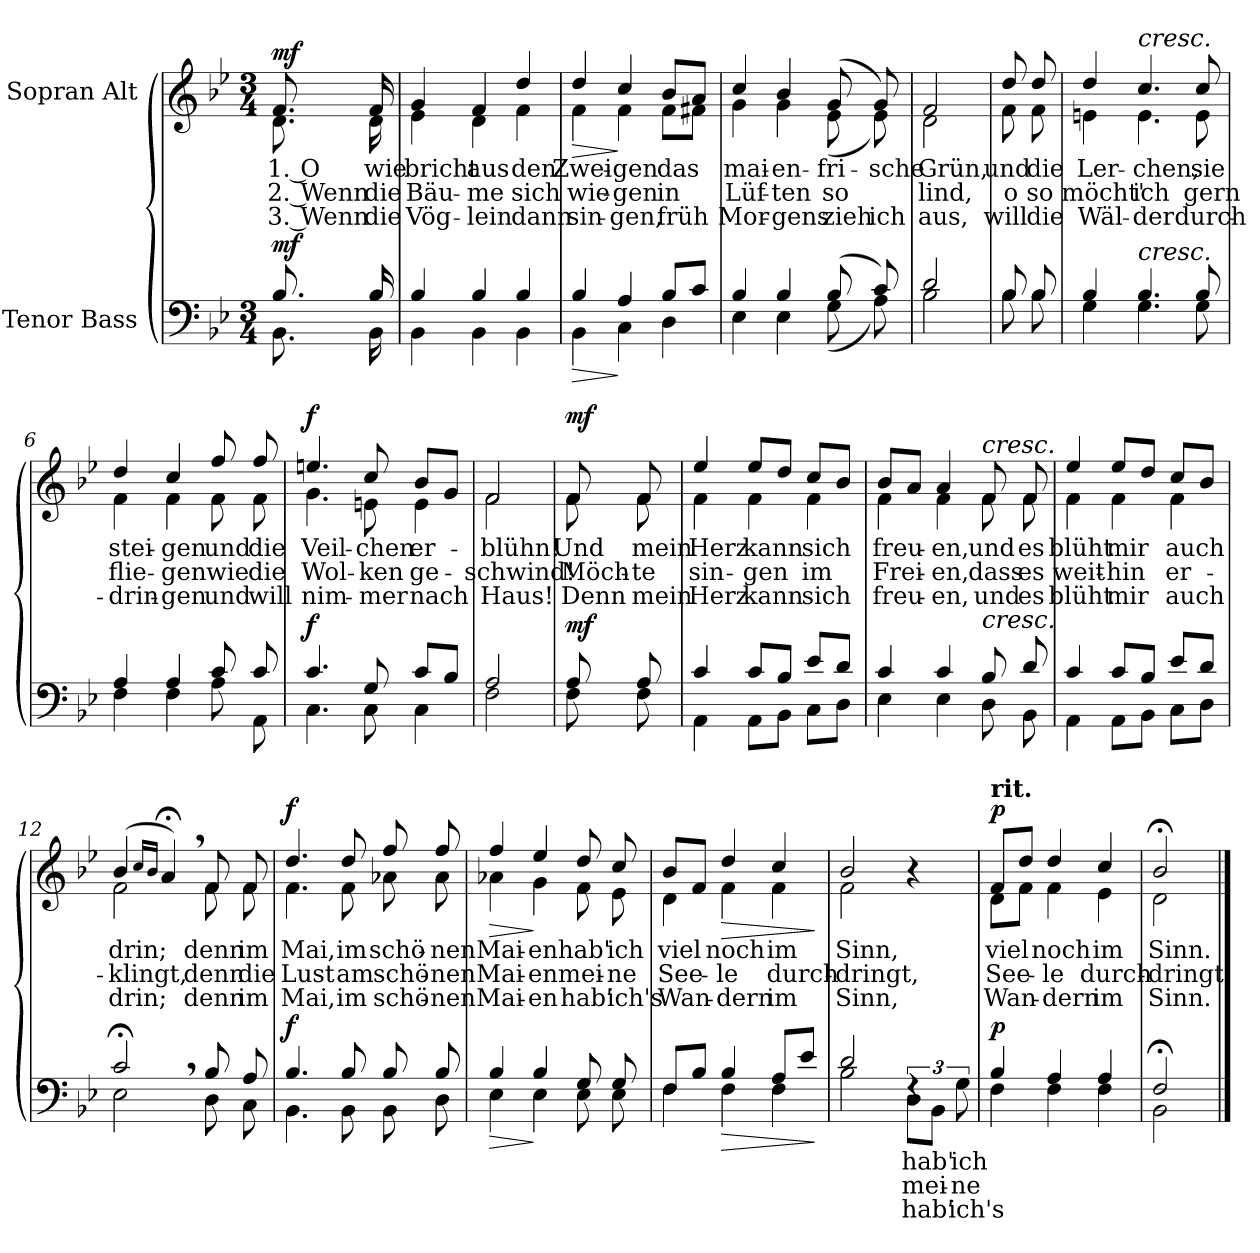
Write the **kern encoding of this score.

**kern	**text	**text	**text	**dynam	**kern	**text	**text	**text	**dynam
*part2	*part2	*part2	*part2	*part2	*part1	*part1	*part1	*part1	*part1
*staff2	*staff2	*staff2	*staff2	*staff2	*staff1	*staff1	*staff1	*staff1	*staff1
*I"Tenor Bass	*	*	*	*	*I"Sopran Alt	*	*	*	*
*clefF4	*	*	*	*	*clefG2	*	*	*	*
*k[b-e-]	*	*	*	*	*k[b-e-]	*	*	*	*
*M3/4	*	*	*	*	*M3/4	*	*	*	*
=	=	=	=	=	=	=	=	=	=
*^	*	*	*	*	*	*	*	*	*
!	!	!	!	!	!	!LO:TX:a:B:t=Frisch und heiter	!	!	!	!
!	!	!	!	!	!LO:DY:a	!	!LO:LY:b	!LO:LY:b	!LO:LY:b	!LO:DY:a
*	*	*	*	*	*	*^	*	*	*	*
8.B-/	8.BB-\	.	.	.	mf	8.f/	8.d\	1. O	2. Wenn	3. Wenn	mf
!	!	!	!	!	!	!	!	!LO:LY:b	!LO:LY:b	!LO:LY:b	!
16B-/	16BB-\	.	.	.	.	16f/	16d\	wie	die	die	.
=1	=1	=1	=1	=1	=1	=1	=1	=1	=1	=1	=1
!	!	!	!	!	!	!	!	!LO:LY:b	!LO:LY:b	!LO:LY:b	!
4B-/	4BB-\	.	.	.	.	4g/	4e-\	bricht	Bäu-	Vög-	.
!	!	!	!	!	!	!	!	!LO:LY:b	!LO:LY:b	!LO:LY:b	!
4B-/	4BB-\	.	.	.	.	4f/	4d\	aus	-me	-lein	.
!	!	!	!	!	!	!	!	!LO:LY:b	!LO:LY:b	!LO:LY:b	!
4B-/	4BB-\	.	.	.	.	4dd/	4f\	den	sich	dann	.
=2	=2	=2	=2	=2	=2	=2	=2	=2	=2	=2	=2
!	!	!	!	!	!LO:HP:b	!	!	!LO:LY:b	!LO:LY:b	!LO:LY:b	!LO:HP:b
4B-/	4BB-\	.	.	.	>	4dd/	4f\	Zwei-	wie-	sin-	>
!	!	!	!	!	!	!	!	!LO:LY:b	!LO:LY:b	!LO:LY:b	!
4A/	4C\	.	.	.	]	4cc/	4f\	-gen	-gen	-gen,	]
!	!	!	!	!	!	!	!	!LO:LY:b	!LO:LY:b	!LO:LY:b	!
8B-/L	4D\	.	.	.	.	8b-/L	8f\L	das	in	früh	.
8c/J	.	.	.	.	.	8a/J	8f#X\J	.	.	.	.
=3	=3	=3	=3	=3	=3	=3	=3	=3	=3	=3	=3
!	!	!	!	!	!	!	!	!LO:LY:b	!LO:LY:b	!LO:LY:b	!
4B-/	4E-\	.	.	.	.	4cc/	4g\	mai-	Lüf-	Mor-	.
!	!	!	!	!	!	!	!	!LO:LY:b	!LO:LY:b	!LO:LY:b	!
4B-/	4E-\	.	.	.	.	4b-/	4g\	-en-	-ten	-gens	.
!	!	!	!	!	!	!	!	!LO:LY:b	!LO:LY:b	!LO:LY:b	!
(8B-/	(8G\	.	.	.	.	(8g/	(8e-\	-fri-	so	zieh	.
!	!	!	!	!	!	!	!	!LO:LY:b	!	!LO:LY:b	!
8c/)	8A\)	.	.	.	.	8g/)	8e-\)	-sche	.	ich	.
=4	=4	=4	=4	=4	=4	=4	=4	=4	=4	=4	=4
!	!	!	!	!	!	!	!	!LO:LY:b	!LO:LY:b	!LO:LY:b	!
2d/	2B-\	.	.	.	.	2f/	2d\	Grün,	lind,	aus,	.
!!LO:LB:g=z	!!
=4X1	=4X1	=4X1	=4X1	=4X1	=4X1	=4X1	=4X1	=4X1	=4X1	=4X1	=4X1
!	!	!	!	!	!	!	!	!LO:LY:b	!LO:LY:b	!LO:LY:b	!
8B-/	8B-\	.	.	.	.	8dd/	8f\	und	o	will	.
!	!	!	!	!	!	!	!	!LO:LY:b	!LO:LY:b	!LO:LY:b	!
8B-/	8B-\	.	.	.	.	8dd/	8f\	die	so	die	.
=5	=5	=5	=5	=5	=5	=5	=5	=5	=5	=5	=5
!	!	!	!	!	!	!	!	!LO:LY:b	!LO:LY:b	!LO:LY:b	!
4B-/	4G\	.	.	.	.	4dd/	4en\	Ler-	möcht'	Wäl-	.
!	!	!	!	!	!	!LO:TX:a:i:t=cresc.	!	!	!	!	!
!LO:TX:a:i:t=cresc.	!	!	!	!	!	!	!	!	!	!	!
!	!	!	!	!	!	!	!	!LO:LY:b	!LO:LY:b	!LO:LY:b	!
4.B-/	4.G\	.	.	.	.	4.cc/	4.e\	-chen,	ich	-der	.
!	!	!	!	!	!	!	!	!LO:LY:b	!LO:LY:b	!LO:LY:b	!
8B-/	8G\	.	.	.	.	8cc/	8e\	sie	gern	durch-	.
=6	=6	=6	=6	=6	=6	=6	=6	=6	=6	=6	=6
!	!	!	!	!	!	!	!	!LO:LY:b	!LO:LY:b	!LO:LY:b	!
4A/	4F\	.	.	.	.	4dd/	4f\	stei-	flie-	-drin-	.
!	!	!	!	!	!	!	!	!LO:LY:b	!LO:LY:b	!LO:LY:b	!
4A/	4F\	.	.	.	.	4cc/	4f\	-gen	-gen	-gen	.
!	!	!	!	!	!	!	!	!LO:LY:b	!LO:LY:b	!LO:LY:b	!
8c/	8A\	.	.	.	.	8ff/	8f\	und	wie	und	.
!	!	!	!	!	!	!	!	!LO:LY:b	!LO:LY:b	!LO:LY:b	!
8c/	8AA\	.	.	.	.	8ff/	8f\	die	die	will	.
=7	=7	=7	=7	=7	=7	=7	=7	=7	=7	=7	=7
!	!	!	!	!	!LO:DY:a	!	!	!LO:LY:b	!LO:LY:b	!LO:LY:b	!LO:DY:a
4.c/	4.C\	.	.	.	f	4.een/	4.g\	Veil-	Wol-	nim-	f
!	!	!	!	!	!	!	!	!LO:LY:b	!LO:LY:b	!LO:LY:b	!
8G/	8C\	.	.	.	.	8cc/	8en\	-chen	-ken	-mer	.
!	!	!	!	!	!	!	!	!LO:LY:b	!LO:LY:b	!LO:LY:b	!
8c/L	4C\	.	.	.	.	8b-/L	4e\	er-	ge-	nach	.
8B-/J	.	.	.	.	.	8g/J	.	.	.	.	.
=8	=8	=8	=8	=8	=8	=8	=8	=8	=8	=8	=8
!	!	!	!	!	!	!	!	!LO:LY:b	!LO:LY:b	!LO:LY:b	!
2A/	2F\	.	.	.	.	2f/	2f\	-blühn!	-schwind!	Haus!	.
!!LO:LB:g=z	!!
=8X2	=8X2	=8X2	=8X2	=8X2	=8X2	=8X2	=8X2	=8X2	=8X2	=8X2	=8X2
!	!	!	!	!	!LO:DY:a	!	!	!LO:LY:b	!LO:LY:b	!LO:LY:b	!LO:DY:a
8A/	8F\	.	.	.	mf	8f/	8f\	Und	Möch-	Denn	mf
!	!	!	!	!	!	!	!	!LO:LY:b	!LO:LY:b	!LO:LY:b	!
8A/	8F\	.	.	.	.	8f/	8f\	mein	-te	mein	.
=9	=9	=9	=9	=9	=9	=9	=9	=9	=9	=9	=9
!	!	!	!	!	!	!	!	!LO:LY:b	!LO:LY:b	!LO:LY:b	!
4c/	4AA\	.	.	.	.	4ee-/	4f\	Herz	sin-	Herz	.
!	!	!	!	!	!	!	!	!LO:LY:b	!LO:LY:b	!LO:LY:b	!
8c/L	8AA\L	.	.	.	.	8ee-/L	4f\	kann	-gen	kann	.
8B-/J	8BB-\J	.	.	.	.	8dd/J	.	.	.	.	.
!	!	!	!	!	!	!	!	!LO:LY:b	!LO:LY:b	!LO:LY:b	!
8e-/L	8C\L	.	.	.	.	8cc/L	4f\	sich	im	sich	.
8d/J	8D\J	.	.	.	.	8b-/J	.	.	.	.	.
=10	=10	=10	=10	=10	=10	=10	=10	=10	=10	=10	=10
!	!	!	!	!	!	!	!	!LO:LY:b	!LO:LY:b	!LO:LY:b	!
4c/	4E-\	.	.	.	.	8b-/L	4f\	freu-	Frei-	freu-	.
.	.	.	.	.	.	8a/J	.	.	.	.	.
!	!	!	!	!	!	!	!	!LO:LY:b	!LO:LY:b	!LO:LY:b	!
4c/	4E-\	.	.	.	.	4a/	4f\	-en,	-en,	-en,	.
!	!	!	!	!	!	!LO:TX:a:i:t=cresc.	!	!	!	!	!
!LO:TX:a:i:t=cresc.	!	!	!	!	!	!	!	!	!	!	!
!	!	!	!	!	!	!	!	!LO:LY:b	!LO:LY:b	!LO:LY:b	!
8B-/	8D\	.	.	.	.	8f/	8f\	und	dass	und	.
!	!	!	!	!	!	!	!	!LO:LY:b	!LO:LY:b	!LO:LY:b	!
8d/	8BB-\	.	.	.	.	8f/	8f\	es	es	es	.
=11	=11	=11	=11	=11	=11	=11	=11	=11	=11	=11	=11
!	!	!	!	!	!	!	!	!LO:LY:b	!LO:LY:b	!LO:LY:b	!
4c/	4AA\	.	.	.	.	4ee-/	4f\	blüht	weit-	blüht	.
!	!	!	!	!	!	!	!	!LO:LY:b	!LO:LY:b	!LO:LY:b	!
8c/L	8AA\L	.	.	.	.	8ee-/L	4f\	mir	-hin	mir	.
8B-/J	8BB-\J	.	.	.	.	8dd/J	.	.	.	.	.
!	!	!	!	!	!	!	!	!LO:LY:b	!LO:LY:b	!LO:LY:b	!
8e-/L	8C\L	.	.	.	.	8cc/L	4f\	auch	er-	auch	.
8d/J	8D\J	.	.	.	.	8b-/J	.	.	.	.	.
=12	=12	=12	=12	=12	=12	=12	=12	=12	=12	=12	=12
!	!	!	!	!	!	!	!	!LO:LY:b	!LO:LY:b	!LO:LY:b	!
2c;<,/	2E-\	.	.	.	.	(4b-/	2f\	drin;	-klingt,	drin;	.
.	.	.	.	.	.	16qcc/LL	.	.	.	.	.
.	.	.	.	.	.	16qb-/JJ	.	.	.	.	.
.	.	.	.	.	.	4a;<,/)	.	.	.	.	.
!	!	!	!	!	!	!	!	!LO:LY:b	!LO:LY:b	!LO:LY:b	!
8B-/	8D\	.	.	.	.	8f/	8f\	denn	denn	denn	.
!	!	!	!	!	!	!	!	!LO:LY:b	!LO:LY:b	!LO:LY:b	!
8A/	8C\	.	.	.	.	8f/	8f\	im	die	im	.
!!LO:LB:g=z	!!
=13	=13	=13	=13	=13	=13	=13	=13	=13	=13	=13	=13
!	!	!	!	!	!LO:DY:a	!	!	!LO:LY:b	!LO:LY:b	!LO:LY:b	!LO:DY:a
4.B-/	4.BB-\	.	.	.	f	4.dd/	4.f\	Mai,	Lust	Mai,	f
!	!	!	!	!	!	!	!	!LO:LY:b	!LO:LY:b	!LO:LY:b	!
8B-/	8BB-\	.	.	.	.	8dd/	8f\	im	am	im	.
!	!	!	!	!	!	!	!	!LO:LY:b	!LO:LY:b	!LO:LY:b	!
8B-/	8BB-\	.	.	.	.	8ff/	8a-X\	schö-	schö-	schö-	.
!	!	!	!	!	!	!	!	!LO:LY:b	!LO:LY:b	!LO:LY:b	!
8B-/	8D\	.	.	.	.	8ff/	8a-\	-nen	-nen	-nen	.
=14	=14	=14	=14	=14	=14	=14	=14	=14	=14	=14	=14
!	!	!	!	!	!LO:HP:b	!	!	!LO:LY:b	!LO:LY:b	!LO:LY:b	!LO:HP:b
4B-/	4E-\	.	.	.	>	4ff/	4a-X\	Mai-	Mai-	Mai-	>
!	!	!	!	!	!	!	!	!LO:LY:b	!LO:LY:b	!LO:LY:b	!
4B-/	4E-\	.	.	.	]	4ee-/	4g\	-en	-en	-en	]
!	!	!	!	!	!	!	!	!LO:LY:b	!LO:LY:b	!LO:LY:b	!
8G/	8E-\	.	.	.	.	8dd/	8f\	hab'	mei-	hab'	.
!	!	!	!	!	!	!	!	!LO:LY:b	!LO:LY:b	!LO:LY:b	!
8G/	8E-\	.	.	.	.	8cc/	8e-\	ich	-ne	ich's	.
=15	=15	=15	=15	=15	=15	=15	=15	=15	=15	=15	=15
!	!	!	!	!	!	!	!	!LO:LY:b	!LO:LY:b	!LO:LY:b	!
8F/L	4F\	.	.	.	.	8b-/L	4d\	viel	See-	Wan-	.
8B-/J	.	.	.	.	.	8f/J	.	.	.	.	.
!	!	!	!	!	!LO:HP:b	!	!	!LO:LY:b	!LO:LY:b	!LO:LY:b	!LO:HP:b
4B-/	4F\	.	.	.	>	4dd/	4f\	noch	-le	-dern	>
!	!	!	!	!	!	!	!	!LO:LY:b	!LO:LY:b	!LO:LY:b	!
8A/L	4F\	.	.	.	.	4cc/	4f\	im	durch-	im	.
8e-/J	.	.	.	.	.	.	.	.	.	.	.
*v	*v	*	*	*	*	*	*	*	*	*	*
*	*	*	*	*	*v	*v	*	*	*	*
.	.	.	.	]	.	.	.	.	]
=16	=16	=16	=16	=16	=16	=16	=16	=16	=16
*^	*	*	*	*	*	*	*	*	*
!	!	!	!	!	!	!	!LO:LY:b	!LO:LY:b	!LO:LY:b	!
*	*	*	*	*	*	*^	*	*	*	*
2d/	2B-\	.	.	.	.	2b-/	2f\	Sinn,	-dringt,	Sinn,	.
!	!	!LO:LY:b	!LO:LY:b	!LO:LY:b	!	!	!	!	!	!	!
4rF	12D\L	hab'	mei-	hab'	.	4r	4ryy	.	.	.	.
.	12BB-\J	.	.	.	.	.	.	.	.	.	.
!	!	!LO:LY:b	!LO:LY:b	!LO:LY:b	!	!	!	!	!	!	!
.	12G\	ich	-ne	ich's	.	.	.	.	.	.	.
=17	=17	=17	=17	=17	=17	=17	=17	=17	=17	=17	=17
!	!	!	!	!	!	!LO:TX:a:B:t=rit.	!	!	!	!	!
!	!	!	!	!	!LO:DY:a	!	!	!LO:LY:b	!LO:LY:b	!LO:LY:b	!LO:DY:a
4B-/	4F\	.	.	.	p	8f/L	8d\L	viel	See-	Wan-	p
.	.	.	.	.	.	8dd/J	8f\J	.	.	.	.
!	!	!	!	!	!	!	!	!LO:LY:b	!LO:LY:b	!LO:LY:b	!
4A/	4F\	.	.	.	.	4dd/	4f\	noch	-le	-dern	.
!	!	!	!	!	!	!	!	!LO:LY:b	!LO:LY:b	!LO:LY:b	!
4A/	4F\	.	.	.	.	4cc/	4e-\	im	durch-	im	.
=18	=18	=18	=18	=18	=18	=18	=18	=18	=18	=18	=18
!	!	!	!	!	!	!	!	!LO:LY:b	!LO:LY:b	!LO:LY:b	!
2F;</	2BB-\	.	.	.	.	2b-;</	2d\	Sinn.	-dringt.	Sinn.	.
*v	*v	*	*	*	*	*	*	*	*	*	*
*	*	*	*	*	*v	*v	*	*	*	*
==	==	==	==	==	==	==	==	==	==
*-	*-	*-	*-	*-	*-	*-	*-	*-	*-
